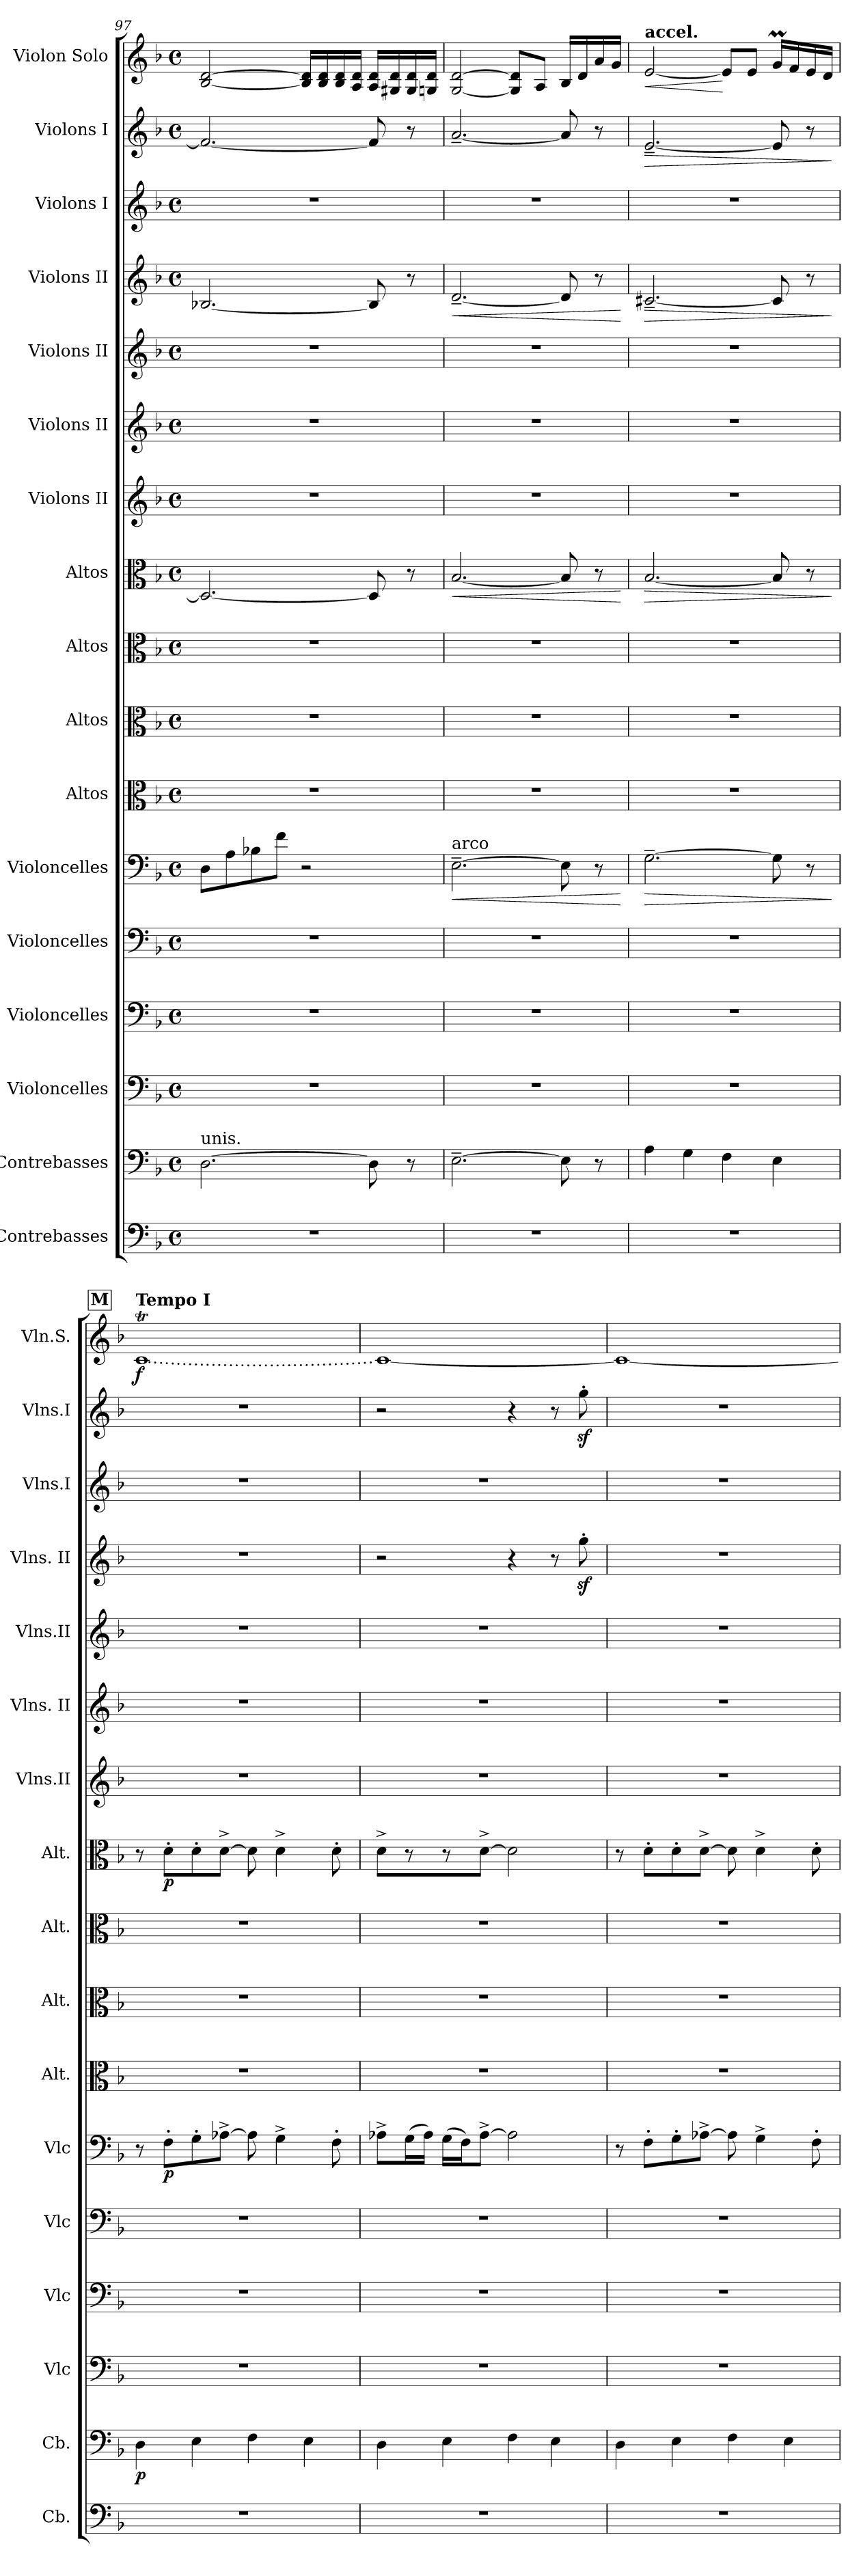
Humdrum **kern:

**kern	**kern	**dynam	**kern	**kern	**kern	**kern	**dynam	**kern	**kern	**kern	**kern	**dynam	**kern	**kern	**kern	**kern	**dynam	**kern	**kern	**dynam	**kern	**dynam
*part17	*part16	*part16	*part15	*part14	*part13	*part12	*part12	*part11	*part10	*part9	*part8	*part8	*part7	*part6	*part5	*part4	*part4	*part3	*part2	*part2	*part1	*part1
*staff17	*staff16	*staff16	*staff15	*staff14	*staff13	*staff12	*staff12	*staff11	*staff10	*staff9	*staff8	*staff8	*staff7	*staff6	*staff5	*staff4	*staff4	*staff3	*staff2	*staff2	*staff1	*staff1
*I"Contrebasses	*I"Contrebasses	*	*I"Violoncelles	*I"Violoncelles	*I"Violoncelles	*I"Violoncelles	*	*I"Altos	*I"Altos	*I"Altos	*I"Altos	*	*I"Violons II	*I"Violons II	*I"Violons II	*I"Violons II	*	*I"Violons I	*I"Violons I	*	*I"Violon Solo	*
*I'Cb.	*I'Cb.	*	*I'Vlc	*I'Vlc	*I'Vlc	*I'Vlc	*	*I'Alt.	*I'Alt.	*I'Alt.	*I'Alt.	*	*I'Vlns.II	*I'Vlns. II	*I'Vlns.II	*I'Vlns. II	*	*I'Vlns.I	*I'Vlns.I	*	*I'Vln.S.	*
*clefF4	*clefF4	*	*clefF4	*clefF4	*clefF4	*clefF4	*	*clefC3	*clefC3	*clefC3	*clefC3	*	*clefG2	*clefG2	*clefG2	*clefG2	*	*clefG2	*clefG2	*	*clefG2	*
*ITrd7c12	*ITrd7c12	*	*	*	*	*	*	*	*	*	*	*	*	*	*	*	*	*	*	*	*	*
*k[b-]	*k[b-]	*	*k[b-]	*k[b-]	*k[b-]	*k[b-]	*	*k[b-]	*k[b-]	*k[b-]	*k[b-]	*	*k[b-]	*k[b-]	*k[b-]	*k[b-]	*	*k[b-]	*k[b-]	*	*k[b-]	*
*M4/4	*M4/4	*	*M4/4	*M4/4	*M4/4	*M4/4	*	*M4/4	*M4/4	*M4/4	*M4/4	*	*M4/4	*M4/4	*M4/4	*M4/4	*	*M4/4	*M4/4	*	*M4/4	*
*met(c)	*met(c)	*	*met(c)	*met(c)	*met(c)	*met(c)	*	*met(c)	*met(c)	*met(c)	*met(c)	*	*met(c)	*met(c)	*met(c)	*met(c)	*	*met(c)	*met(c)	*	*met(c)	*
=97	=97	=97	=97	=97	=97	=97	=97	=97	=97	=97	=97	=97	=97	=97	=97	=97	=97	=97	=97	=97	=97	=97
!	!LO:TX:a:t=unis.	!	!	!	!	!	!	!	!	!	!	!	!	!	!	!	!	!	!	!	!	!
1r	[2.DD\	.	1r	1r	1r	8D\L	.	1r	1r	1r	2.D/_	.	1r	1r	1r	[2.B-X/	.	1r	2.f/_	.	[2B-/ [2d/	.
.	.	.	.	.	.	8A\	.	.	.	.	.	.	.	.	.	.	.	.	.	.	.	.
.	.	.	.	.	.	8B-X\	.	.	.	.	.	.	.	.	.	.	.	.	.	.	.	.
.	.	.	.	.	.	8f\J	.	.	.	.	.	.	.	.	.	.	.	.	.	.	.	.
.	.	.	.	.	.	2r	.	.	.	.	.	.	.	.	.	.	.	.	.	.	16B-/] 16d/]LL	.
.	.	.	.	.	.	.	.	.	.	.	.	.	.	.	.	.	.	.	.	.	16B-/ 16d/	.
.	.	.	.	.	.	.	.	.	.	.	.	.	.	.	.	.	.	.	.	.	16B-/ 16d/	.
.	.	.	.	.	.	.	.	.	.	.	.	.	.	.	.	.	.	.	.	.	16A/ 16d/JJ	.
.	8DD\]	.	.	.	.	.	.	.	.	.	8D/]	.	.	.	.	8B-/]	.	.	8f/]	.	16A/ 16d/LL	.
.	.	.	.	.	.	.	.	.	.	.	.	.	.	.	.	.	.	.	.	.	16G#X/ 16d/	.
.	8r	.	.	.	.	.	.	.	.	.	8r	.	.	.	.	8r	.	.	8r	.	16G#/ 16d/	.
.	.	.	.	.	.	.	.	.	.	.	.	.	.	.	.	.	.	.	.	.	16Gn/ 16d/JJ	.
!!LO:LB:g=z
=98	=98	=98	=98	=98	=98	=98	=98	=98	=98	=98	=98	=98	=98	=98	=98	=98	=98	=98	=98	=98	=98	=98
!	!	!	!	!	!	!LO:TX:a:t=arco	!	!	!	!	!	!	!	!	!	!	!	!	!	!	!	!
!	!	!	!	!	!	!	!LO:HP:b	!	!	!	!	!LO:HP:b	!	!	!	!	!LO:HP:b	!	!	!	!	!
1r	[2.EE~\	.	1r	1r	1r	[2.E~\	<	1r	1r	1r	[2.B-/	<	1r	1r	1r	[2.d~/	<	1r	[2.a~/	.	[2G/ [2d/	.
.	.	.	.	.	.	.	.	.	.	.	.	.	.	.	.	.	.	.	.	.	8G/] 8d/]L	.
.	.	.	.	.	.	.	.	.	.	.	.	.	.	.	.	.	.	.	.	.	8A/J	.
.	8EE\]	.	.	.	.	8E\]	.	.	.	.	8B-/]	.	.	.	.	8d/]	.	.	8a/]	.	16B-/LL	.
.	.	.	.	.	.	.	.	.	.	.	.	.	.	.	.	.	.	.	.	.	16d/	.
.	8r	.	.	.	.	8r	.	.	.	.	8r	.	.	.	.	8r	.	.	8r	.	16a/	.
.	.	.	.	.	.	.	.	.	.	.	.	.	.	.	.	.	.	.	.	.	16g/JJ	.
.	.	.	.	.	.	.	[	.	.	.	.	[	.	.	.	.	[	.	.	.	.	.
=99	=99	=99	=99	=99	=99	=99	=99	=99	=99	=99	=99	=99	=99	=99	=99	=99	=99	=99	=99	=99	=99	=99
!	!	!	!	!	!	!	!	!	!	!	!	!	!	!	!	!	!	!	!	!	!LO:TX:B:t=accel.	!
!	!	!	!	!	!	!	!LO:HP:b	!	!	!	!	!LO:HP:b	!	!	!	!	!LO:HP:b	!	!	!LO:HP:b	!	!LO:HP:b
1r	4AA\	.	1r	1r	1r	[2.G~\	>	1r	1r	1r	[2.B-/	>	1r	1r	1r	[2.c#X~/	>	1r	[2.e~/	>	[2e/	<
.	4GG\	.	.	.	.	.	.	.	.	.	.	.	.	.	.	.	.	.	.	.	.	.
.	4FF\	.	.	.	.	.	.	.	.	.	.	.	.	.	.	.	.	.	.	.	8e/L]	[
.	.	.	.	.	.	.	.	.	.	.	.	.	.	.	.	.	.	.	.	.	8e/J	.
.	4EE\	.	.	.	.	8G\]	.	.	.	.	8B-/]	.	.	.	.	8c#/]	.	.	8e/]	.	16gM/LL	.
.	.	.	.	.	.	.	.	.	.	.	.	.	.	.	.	.	.	.	.	.	16f/	.
.	.	.	.	.	.	8r	.	.	.	.	8r	.	.	.	.	8r	.	.	8r	.	16e/	.
.	.	.	.	.	.	.	.	.	.	.	.	.	.	.	.	.	.	.	.	.	16d/JJ	.
.	.	.	.	.	.	.	]	.	.	.	.	]	.	.	.	.	]	.	.	]	.	.
!!LO:REH:place=s1:a:B:fs=14:t=M
=100	=100	=100	=100	=100	=100	=100	=100	=100	=100	=100	=100	=100	=100	=100	=100	=100	=100	=100	=100	=100	=100	=100
!	!	!	!	!	!	!	!	!	!	!	!	!	!	!	!	!	!	!	!	!	!LO:TX:a:B:t=Tempo I	!
!	!	!LO:DY:b	!	!	!	!	!	!	!	!	!	!	!	!	!	!	!	!	!	!	!LO:T:dot	!LO:DY:b
1r	4DD\	p	1r	1r	1r	8r	.	1r	1r	1r	8r	.	1r	1r	1r	1r	.	1r	1r	.	[1cT	f
!	!	!	!	!	!	!	!LO:DY:b	!	!	!	!	!LO:DY:b	!	!	!	!	!	!	!	!	!	!
.	.	.	.	.	.	8F'\L	p	.	.	.	8d'\L	p	.	.	.	.	.	.	.	.	.	.
.	4EE\	.	.	.	.	8G'\	.	.	.	.	8d'\	.	.	.	.	.	.	.	.	.	.	.
.	.	.	.	.	.	[8A-X^\J	.	.	.	.	[8d^\J	.	.	.	.	.	.	.	.	.	.	.
.	4FF\	.	.	.	.	8A-\]	.	.	.	.	8d\]	.	.	.	.	.	.	.	.	.	.	.
.	.	.	.	.	.	4G^\	.	.	.	.	4d^\	.	.	.	.	.	.	.	.	.	.	.
.	4EE\	.	.	.	.	.	.	.	.	.	.	.	.	.	.	.	.	.	.	.	.	.
.	.	.	.	.	.	8F'\	.	.	.	.	8d'\	.	.	.	.	.	.	.	.	.	.	.
=101	=101	=101	=101	=101	=101	=101	=101	=101	=101	=101	=101	=101	=101	=101	=101	=101	=101	=101	=101	=101	=101	=101
1r	4DD\	.	1r	1r	1r	8A-X^\L	.	1r	1r	1r	8d^\L	.	1r	1r	1r	2r	.	1r	2r	.	1c_	.
.	.	.	.	.	.	(>16G\L	.	.	.	.	8r	.	.	.	.	.	.	.	.	.	.	.
.	.	.	.	.	.	16A-\JJ)	.	.	.	.	.	.	.	.	.	.	.	.	.	.	.	.
.	4EE\	.	.	.	.	(>16G\LL	.	.	.	.	8r	.	.	.	.	.	.	.	.	.	.	.
.	.	.	.	.	.	16F\J)	.	.	.	.	.	.	.	.	.	.	.	.	.	.	.	.
.	.	.	.	.	.	[8A-^\J	.	.	.	.	[8d^\J	.	.	.	.	.	.	.	.	.	.	.
.	4FF\	.	.	.	.	2A-\]	.	.	.	.	2d\]	.	.	.	.	4r	.	.	4r	.	.	.
.	4EE\	.	.	.	.	.	.	.	.	.	.	.	.	.	.	8r	.	.	8r	.	.	.
.	.	.	.	.	.	.	.	.	.	.	.	.	.	.	.	8ggz<'\	.	.	8ggz<'\	.	.	.
=102	=102	=102	=102	=102	=102	=102	=102	=102	=102	=102	=102	=102	=102	=102	=102	=102	=102	=102	=102	=102	=102	=102
1r	4DD\	.	1r	1r	1r	8r	.	1r	1r	1r	8r	.	1r	1r	1r	1r	.	1r	1r	.	1c_	.
.	.	.	.	.	.	8F'\L	.	.	.	.	8d'\L	.	.	.	.	.	.	.	.	.	.	.
.	4EE\	.	.	.	.	8G'\	.	.	.	.	8d'\	.	.	.	.	.	.	.	.	.	.	.
.	.	.	.	.	.	[8A-X^\J	.	.	.	.	[8d^\J	.	.	.	.	.	.	.	.	.	.	.
.	4FF\	.	.	.	.	8A-\]	.	.	.	.	8d\]	.	.	.	.	.	.	.	.	.	.	.
.	.	.	.	.	.	4G^\	.	.	.	.	4d^\	.	.	.	.	.	.	.	.	.	.	.
.	4EE\	.	.	.	.	.	.	.	.	.	.	.	.	.	.	.	.	.	.	.	.	.
.	.	.	.	.	.	8F'\	.	.	.	.	8d'\	.	.	.	.	.	.	.	.	.	.	.
=	=	=	=	=	=	=	=	=	=	=	=	=	=	=	=	=	=	=	=	=	=	=
*-	*-	*-	*-	*-	*-	*-	*-	*-	*-	*-	*-	*-	*-	*-	*-	*-	*-	*-	*-	*-	*-	*-
